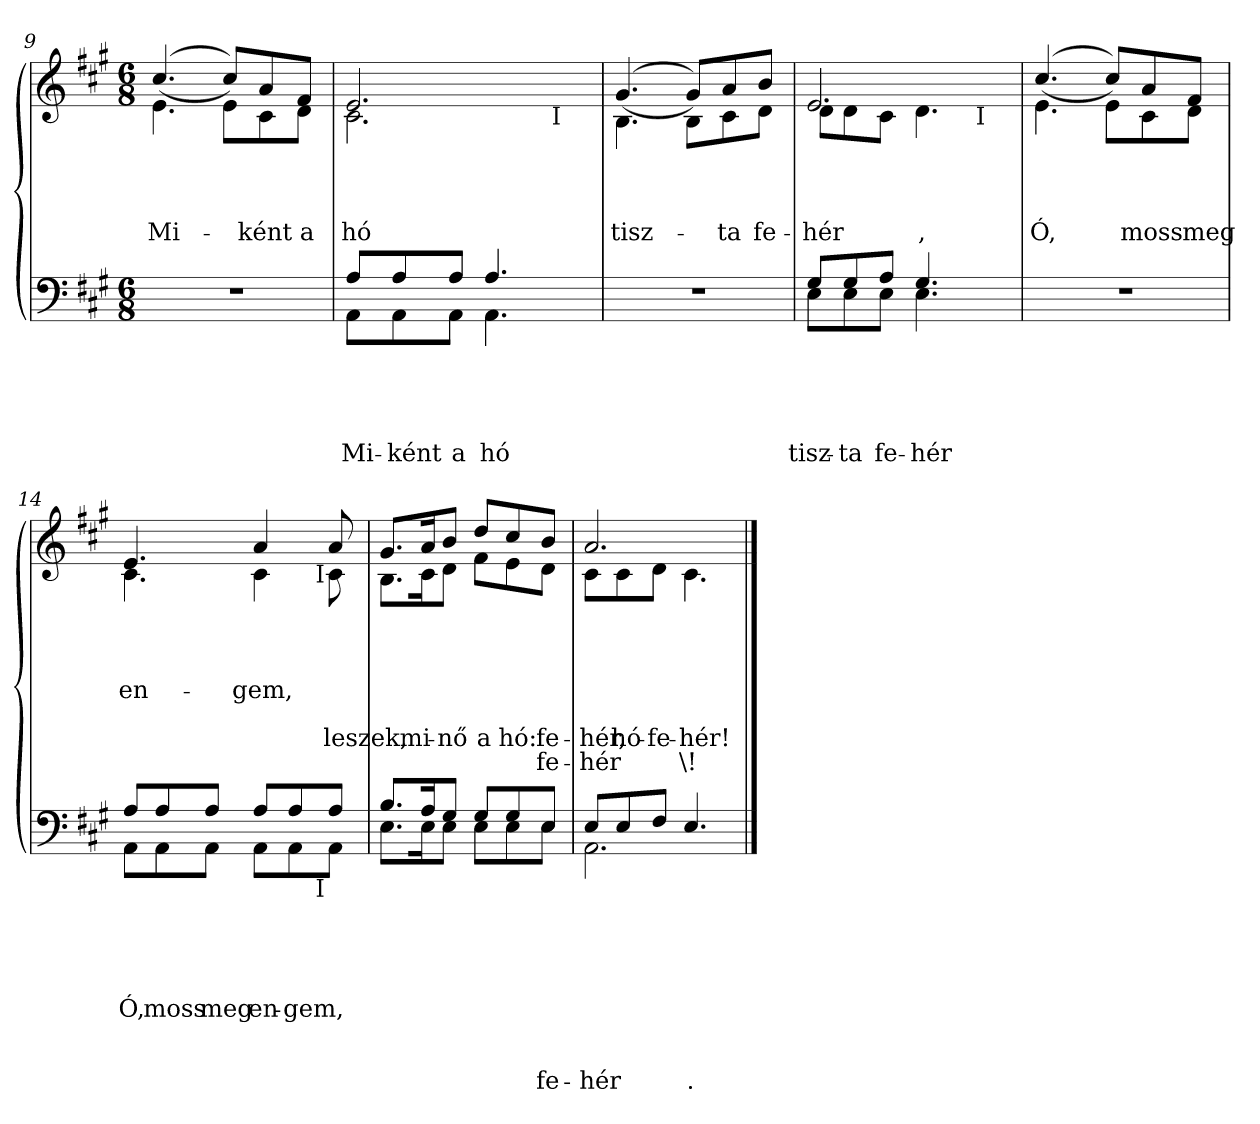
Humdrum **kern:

**kern	**text	**text	**text	**text	**text	**text	**text	**text	**kern	**text	**text	**text	**text	**text	**text	**text
*part2	*part2	*part2	*part2	*part2	*part2	*part2	*part2	*part2	*part1	*part1	*part1	*part1	*part1	*part1	*part1	*part1
*staff2	*staff2	*staff2	*staff2	*staff2	*staff2	*staff2	*staff2	*staff2	*staff1	*staff1	*staff1	*staff1	*staff1	*staff1	*staff1	*staff1
!!LO:LB:g=z
*clefF4	*	*	*	*	*	*	*	*	*clefG2	*	*	*	*	*	*	*
*k[f#c#g#]	*	*	*	*	*	*	*	*	*k[f#c#g#]	*	*	*	*	*	*	*
*f#:	*	*	*	*	*	*	*	*	*f#:	*	*	*	*	*	*	*
*M6/8	*	*	*	*	*	*	*	*	*M6/8	*	*	*	*	*	*	*
=9	=9	=9	=9	=9	=9	=9	=9	=9	=9	=9	=9	=9	=9	=9	=9	=9
*	*	*	*	*	*	*	*	*	*^	*	*	*	*	*	*	*
!	!	!	!	!	!	!	!	!	!	!	!	!	!	!LO:LY:b	!	!	!
2.r	.	.	.	.	.	.	.	.	(<(>4.cc#/	4.e\	.	.	.	Mi-	.	.	.
.	.	.	.	.	.	.	.	.	8cc#/L))	8e\L	.	.	.	.	.	.	.
!	!	!	!	!	!	!	!	!	!	!	!	!	!	!LO:LY:b	!	!	!
.	.	.	.	.	.	.	.	.	8a/	8c#\	.	.	.	-ként	.	.	.
!	!	!	!	!	!	!	!	!	!	!	!	!	!	!LO:LY:b	!	!	!
.	.	.	.	.	.	.	.	.	8f#/J	8d\J	.	.	.	a	.	.	.
*	*	*	*	*	*	*	*	*	*v	*v	*	*	*	*	*	*	*
=10	=10	=10	=10	=10	=10	=10	=10	=10	=10	=10	=10	=10	=10	=10	=10	=10
*	*	*	*	*	*	*	*	*	*^	*	*	*	*	*	*	*
!	!	!	!	!	!LO:LY:a	!	!	!	!	!	!	!	!	!	!	!	!
*^	*	*	*	*	*	*	*	*	*	*	*	*	*	*	*	*	*
!	!	!	!	!	!	!	!	!	!	!	!	!	!	!	!LO:LY:b	!	!	!
*	*	*	*	*	*	*	*	*	*	*	*^	*	*	*	*	*	*	*
8A/L	8AA\L	.	.	.	.	Mi-	.	.	.	2.e/	2.c#\	2ryy	.	.	.	hó	.	.	.
!	!	!	!	!	!	!LO:LY:a	!	!	!	!	!	!	!	!	!	!	!	!	!
8A/	8AA\	.	.	.	.	-ként	.	.	.	.	.	.	.	.	.	.	.	.	.
!	!	!	!	!	!	!LO:LY:a	!	!	!	!	!	!	!	!	!	!	!	!	!
8A/J	8AA\J	.	.	.	.	a	.	.	.	.	.	.	.	.	.	.	.	.	.
!	!	!	!	!	!	!LO:LY:a	!	!	!	!	!	!	!	!	!	!	!	!	!
4.A/	4.AA\	.	.	.	.	hó	.	.	.	.	.	.	.	.	.	.	.	.	.
.	.	.	.	.	.	.	.	.	.	.	.	16.ryy	.	.	.	.	.	.	.
!	!	!	!	!	!	!	!	!	!	!	!	!LO:TX:b:t=I	!	!	!	!	!	!	!
.	.	.	.	.	.	.	.	.	.	.	.	8ryy	.	.	.	.	.	.	.
.	.	.	.	.	.	.	.	.	.	.	.	32ryy	.	.	.	.	.	.	.
*v	*v	*	*	*	*	*	*	*	*	*	*	*	*	*	*	*	*	*	*
*	*	*	*	*	*	*	*	*	*	*v	*v	*	*	*	*	*	*	*
=11	=11	=11	=11	=11	=11	=11	=11	=11	=11	=11	=11	=11	=11	=11	=11	=11	=11
*^	*	*	*	*	*	*	*	*	*	*^	*	*	*	*	*	*	*
!	!	!	!	!	!	!	!	!	!	!	!	!	!	!	!	!LO:LY:b	!	!	!
*v	*v	*	*	*	*	*	*	*	*	*	*	*	*	*	*	*	*	*	*
*	*	*	*	*	*	*	*	*	*	*v	*v	*	*	*	*	*	*	*
2.r	.	.	.	.	.	.	.	.	(<(>4.g#/	4.B\	.	.	.	tisz-	.	.	.
.	.	.	.	.	.	.	.	.	8g#/L))	8B\L	.	.	.	.	.	.	.
!	!	!	!	!	!	!	!	!	!	!	!	!	!	!LO:LY:b	!	!	!
.	.	.	.	.	.	.	.	.	8a/	8c#\	.	.	.	-ta	.	.	.
!	!	!	!	!	!	!	!	!	!	!	!	!	!	!LO:LY:b	!	!	!
.	.	.	.	.	.	.	.	.	8b/J	8d\J	.	.	.	fe-	.	.	.
*	*	*	*	*	*	*	*	*	*v	*v	*	*	*	*	*	*	*
=12	=12	=12	=12	=12	=12	=12	=12	=12	=12	=12	=12	=12	=12	=12	=12	=12
*	*	*	*	*	*	*	*	*	*^	*	*	*	*	*	*	*
!	!	!	!	!	!LO:LY:a	!	!	!	!	!	!	!	!	!	!	!	!
*^	*	*	*	*	*	*	*	*	*	*	*	*	*	*	*	*	*
!	!	!	!	!	!	!	!	!	!	!	!	!	!	!	!LO:LY:b	!	!	!
*	*	*	*	*	*	*	*	*	*	*	*^	*	*	*	*	*	*	*
8G#/L	8E\L	.	.	.	.	tisz-	.	.	.	2.e/	8d\L	2ryy	.	.	.	-hér	.	.	.
!	!	!	!	!	!	!LO:LY:a	!	!	!	!	!	!	!	!	!	!	!	!	!
8G#/	8E\	.	.	.	.	-ta	.	.	.	.	8d\	.	.	.	.	.	.	.	.
!	!	!	!	!	!	!LO:LY:a	!	!	!	!	!	!	!	!	!	!	!	!	!
8A/J	8E\J	.	.	.	.	fe-	.	.	.	.	8c#\J	.	.	.	.	.	.	.	.
!	!	!	!	!	!	!LO:LY:a	!	!	!	!	!	!	!	!	!	!	!	!	!
!	!	!	!	!	!	!	!	!	!	!	!	!	!	!	!	!LO:LY:b	!	!	!
4.G#/	4.E\	.	.	.	.	-hér	.	.	.	.	4.d\	.	.	.	.	,	.	.	.
.	.	.	.	.	.	.	.	.	.	.	.	16ryy	.	.	.	.	.	.	.
!	!	!	!	!	!	!	!	!	!	!	!	!LO:TX:b:t=I	!	!	!	!	!	!	!
.	.	.	.	.	.	.	.	.	.	.	.	8.ryy	.	.	.	.	.	.	.
*v	*v	*	*	*	*	*	*	*	*	*	*	*	*	*	*	*	*	*	*
*	*	*	*	*	*	*	*	*	*	*v	*v	*	*	*	*	*	*	*
!!LO:LB:g=z
=13	=13	=13	=13	=13	=13	=13	=13	=13	=13	=13	=13	=13	=13	=13	=13	=13	=13
*^	*	*	*	*	*	*	*	*	*	*^	*	*	*	*	*	*	*
!	!	!	!	!	!	!	!	!	!	!	!	!	!	!	!	!LO:LY:b	!	!	!
*v	*v	*	*	*	*	*	*	*	*	*	*	*	*	*	*	*	*	*	*
*	*	*	*	*	*	*	*	*	*	*v	*v	*	*	*	*	*	*	*
2.r	.	.	.	.	.	.	.	.	(<(>4.cc#/	4.e\	.	.	.	Ó,	.	.	.
.	.	.	.	.	.	.	.	.	8cc#/L))	8e\L	.	.	.	.	.	.	.
!	!	!	!	!	!	!	!	!	!	!	!	!	!	!LO:LY:b	!	!	!
.	.	.	.	.	.	.	.	.	8a/	8c#\	.	.	.	moss	.	.	.
!	!	!	!	!	!	!	!	!	!	!	!	!	!	!LO:LY:b	!	!	!
.	.	.	.	.	.	.	.	.	8f#/J	8d\J	.	.	.	meg	.	.	.
*	*	*	*	*	*	*	*	*	*v	*v	*	*	*	*	*	*	*
=14	=14	=14	=14	=14	=14	=14	=14	=14	=14	=14	=14	=14	=14	=14	=14	=14
*	*	*	*	*	*	*	*	*	*^	*	*	*	*	*	*	*
!	!	!	!	!	!LO:LY:a	!	!	!	!	!	!	!	!	!	!	!	!
*^	*	*	*	*	*	*	*	*	*	*	*	*	*	*	*	*	*
!	!	!	!	!	!	!	!	!	!	!	!	!	!	!	!LO:LY:b	!	!	!
*	*^	*	*	*	*	*	*	*	*	*	*^	*	*	*	*	*	*	*
8A/L	8AA\L	2ryy	.	.	.	.	Ó,	.	.	.	4.e/	4.c#\	2ryy	.	.	.	en-	.	.	.
!	!	!	!	!	!	!	!LO:LY:a	!	!	!	!	!	!	!	!	!	!	!	!	!
8A/	8AA\	.	.	.	.	.	moss	.	.	.	.	.	.	.	.	.	.	.	.	.
!	!	!	!	!	!	!	!LO:LY:a	!	!	!	!	!	!	!	!	!	!	!	!	!
8A/J	8AA\J	.	.	.	.	.	meg	.	.	.	.	.	.	.	.	.	.	.	.	.
!	!	!	!	!	!	!	!LO:LY:a	!	!	!	!	!	!	!	!	!	!	!	!	!
!	!	!	!	!	!	!	!	!	!	!	!	!	!	!	!	!	!LO:LY:b	!	!	!
8A/L	8AA\L	.	.	.	.	.	en-	.	.	.	4a/	4c#\	.	.	.	.	-gem,	.	.	.
!	!	!	!	!	!	!	!LO:LY:a	!	!	!	!	!	!	!	!	!	!	!	!	!
8A/	8AA\	16.ryy	.	.	.	.	-gem,	.	.	.	.	.	16.ryy	.	.	.	.	.	.	.
!	!	!	!	!	!	!	!	!	!	!	!	!	!LO:TX:b:t=I	!	!	!	!	!	!	!
!	!	!LO:TX:b:t=I	!	!	!	!	!	!	!	!	!	!	!	!	!	!	!	!	!	!
.	.	8ryy	.	.	.	.	.	.	.	.	.	.	8ryy	.	.	.	.	.	.	.
!	!	!	!	!	!	!	!	!	!	!	!	!	!	!	!	!	!	!	!LO:LY:b	!
8A/J	8AA\J	.	.	.	.	.	.	.	.	.	8a/	8c#\	.	.	.	.	.	.	leszek,	.
.	.	32ryy	.	.	.	.	.	.	.	.	.	.	32ryy	.	.	.	.	.	.	.
*	*v	*v	*	*	*	*	*	*	*	*	*	*	*	*	*	*	*	*	*	*
*	*	*	*	*	*	*	*	*	*	*	*v	*v	*	*	*	*	*	*	*
=15	=15	=15	=15	=15	=15	=15	=15	=15	=15	=15	=15	=15	=15	=15	=15	=15	=15	=15
8.B/L	8.E\L	.	.	.	.	.	.	.	.	8.g#/L	8.B\L	.	.	.	.	.	.	.
!	!	!	!	!	!	!	!	!	!	!	!	!	!	!	!	!	!LO:LY:b	!
16A/K	16E\K	.	.	.	.	.	.	.	.	16a/K	16c#\K	.	.	.	.	.	mi-	.
!	!	!	!	!	!	!	!	!	!	!	!	!	!	!	!	!	!LO:LY:b	!
8G#/J	8E\J	.	.	.	.	.	.	.	.	8b/J	8d\J	.	.	.	.	.	-nő	.
!	!	!	!	!	!	!	!	!	!	!	!	!	!	!	!	!	!LO:LY:b	!
8G#/L	8E\L	.	.	.	.	.	.	.	.	8dd/L	8f#\L	.	.	.	.	.	a	.
!	!	!	!	!	!	!	!	!	!	!	!	!	!	!	!	!	!LO:LY:b	!
8G#/	8E\	.	.	.	.	.	.	.	.	8cc#/	8e\	.	.	.	.	.	hó:	.
!	!	!	!	!	!	!	!	!	!LO:LY:b	!	!	!	!	!	!	!	!	!
!	!	!	!	!	!	!	!	!	!	!	!	!	!	!	!	!	!	!LO:LY:a
!	!	!	!	!	!	!	!	!	!	!	!	!	!	!	!	!	!LO:LY:b	!
8E/J	8E\J	.	.	.	.	.	.	.	fe-	8b/J	8d\J	.	.	.	.	.	fe-	fe-
=16	=16	=16	=16	=16	=16	=16	=16	=16	=16	=16	=16	=16	=16	=16	=16	=16	=16	=16
!	!	!	!	!	!	!	!	!	!LO:LY:b	!	!	!	!	!	!	!	!	!
!	!	!	!	!	!	!	!	!	!	!	!	!	!	!	!	!	!	!LO:LY:a
!	!	!	!	!	!	!	!	!	!	!	!	!	!	!	!	!	!LO:LY:b	!
8E/L	2.AA\	.	.	.	.	.	.	.	hér	2.a/	8c#\L	.	.	.	.	.	-hér,	-hér
!	!	!	!	!	!	!	!	!	!	!	!	!	!	!	!	!	!LO:LY:b	!
8E/	.	.	.	.	.	.	.	.	.	.	8c#\	.	.	.	.	.	hó-	.
!	!	!	!	!	!	!	!	!	!	!	!	!	!	!	!	!	!LO:LY:b	!
8F#/J	.	.	.	.	.	.	.	.	.	.	8d\J	.	.	.	.	.	-fe-	.
!	!	!	!	!	!	!	!	!	!LO:LY:b	!	!	!	!	!	!	!	!	!
!	!	!	!	!	!	!	!	!	!	!	!	!	!	!	!	!	!LO:LY:b	!LO:LY:a
4.E/	.	.	.	.	.	.	.	.	-.	.	4.c#\	.	.	.	.	.	-hér!	\!
*v	*v	*	*	*	*	*	*	*	*	*	*	*	*	*	*	*	*	*
*	*	*	*	*	*	*	*	*	*v	*v	*	*	*	*	*	*	*
==	==	==	==	==	==	==	==	==	==	==	==	==	==	==	==	==
*-	*-	*-	*-	*-	*-	*-	*-	*-	*-	*-	*-	*-	*-	*-	*-	*-
